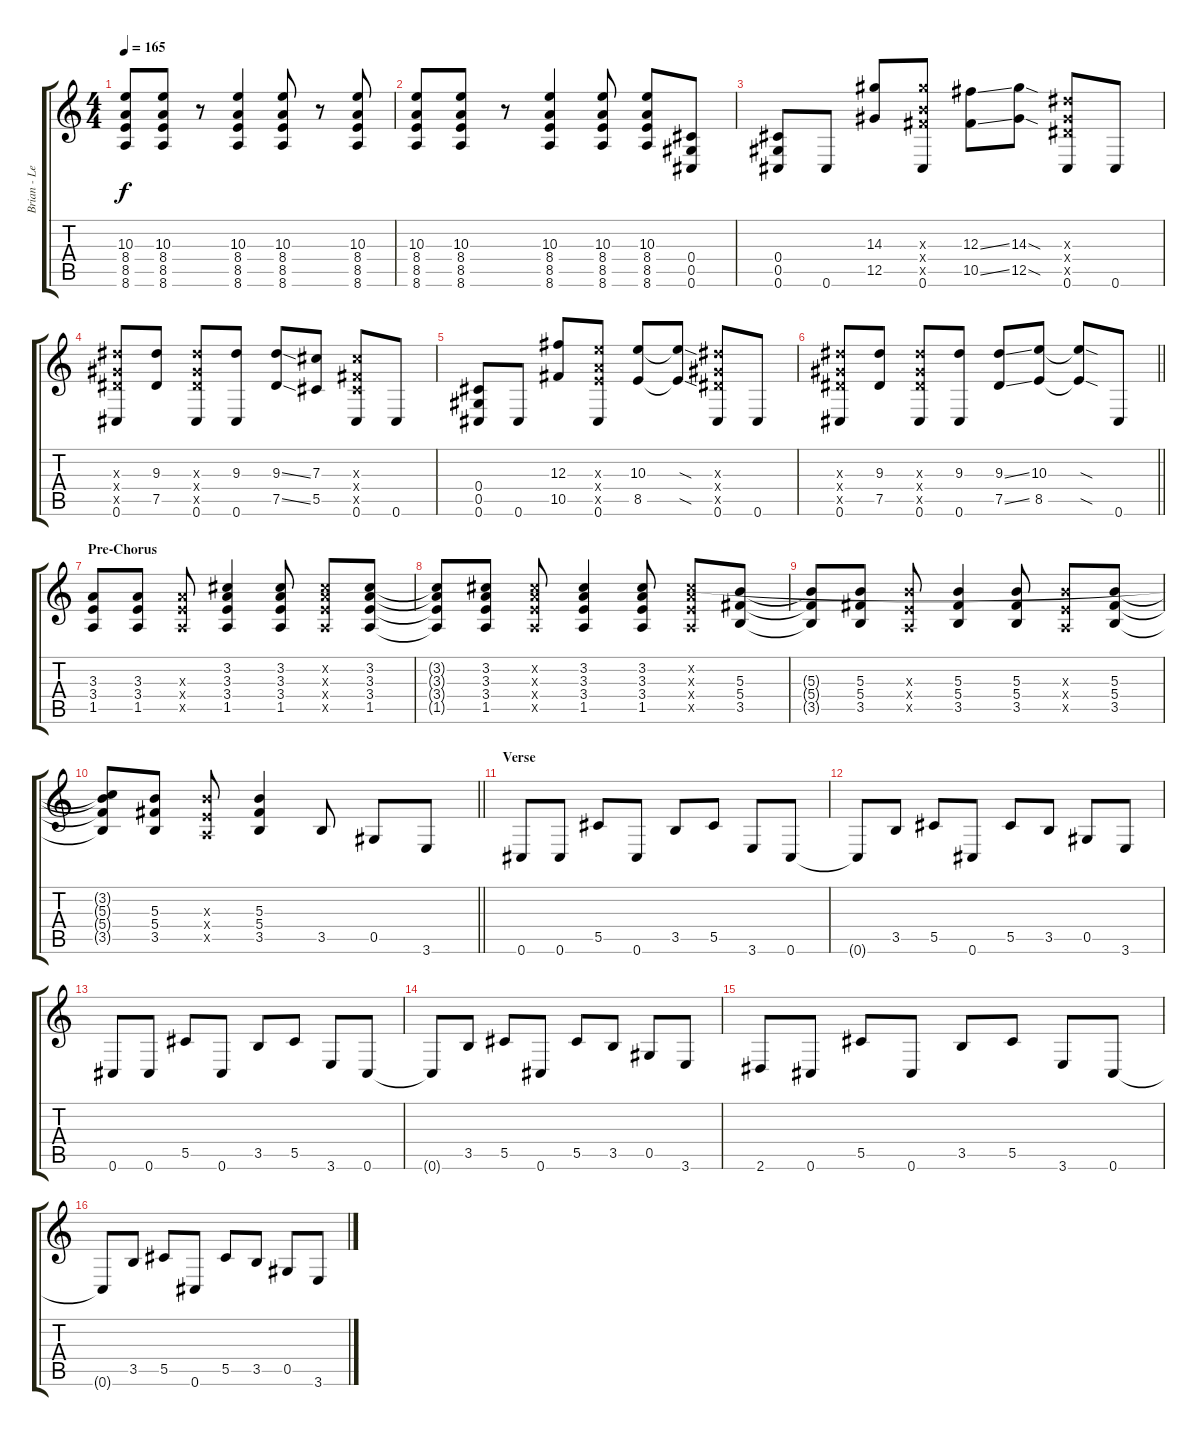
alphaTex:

\track ("Brian - Lead Gtr (1/2 Step Down Drop C#)" "Brian - Le") {instrument acousticguitarsteel}
\staff {score tabs}
\tuning (Eb4 Bb3 Gb3 Db3 Ab2 Db2) {hide}
\ts (4 4)
\tempo 165
\clef g2
\ks c
(10.3 8.4 8.5 8.6).8{dy f} (10.3 8.4 8.5 8.6).8 r.8 (10.3 8.4 8.5 8.6).4 (10.3 8.4 8.5 8.6).8 r.8 (10.3 8.4 8.5 8.6).8 |
(10.3 8.4 8.5 8.6).8 (10.3 8.4 8.5 8.6).8 r.8 (10.3 8.4 8.5 8.6).4 (10.3 8.4 8.5 8.6).8 (10.3 8.4 8.5 8.6).8 (0.4 0.5 0.6).8 |
(0.4 0.5 0.6).8 0.6.8 (14.3 12.5).8 (14.3{x} 10.4{x} 10.5{x} 0.6).8 (12.3{ss} 10.5{ss}).8 (14.3{sod} 12.5{sod}).8 (9.3{x} 7.4{x} 7.5{x} 0.6).8 0.6.8 |
(9.3{x} 7.4{x} 7.5{x} 0.6).8 (9.3 7.5).8 (9.3{x} 7.4{x} 7.5{x} 0.6).8 (9.3 0.6).8 (9.3{ss} 7.5{ss}).8 (7.3 5.5).8 (7.3{x} 5.4{x} 5.5{x} 0.6).8 0.6.8 |
(0.4 0.5 0.6).8 0.6.8 (12.3 10.5).8 (10.3{x} 8.4{x} 8.5{x} 0.6).8 (10.3 8.5).8 (10.3{sod t} 8.5{sod t}).8 (9.3{x} 7.4{x} 7.5{x} 0.6).8 0.6.8 |
\barLineRight lightlight
(9.3{x} 7.4{x} 7.5{x} 0.6).8 (9.3 7.5).8 (9.3{x} 7.4{x} 7.5{x} 0.6).8 (9.3 0.6).8 (9.3{ss} 7.5{ss}).8 (10.3 8.5).8 (10.3{sod t} 8.5{sod t}).8 0.6.8 |
\section ("" "Pre-Chorus")
(3.3 3.4 1.5).8 (3.3 3.4 1.5).8 (3.3{x} 3.4{x} 1.5{x}).8 (3.2 3.3 3.4 1.5).4 (3.2 3.3 3.4 1.5).8 (3.2{x} 3.3{x} 3.4{x} 1.5{x}).8 (3.2 3.3 3.4 1.5).8 |
(3.2{t} 3.3{t} 3.4{t} 1.5{t}).8 (3.2 3.3 3.4 1.5).8 (3.2{x} 3.3{x} 3.4{x} 1.5{x}).8 (3.2 3.3 3.4 1.5).4 (3.2 3.3 3.4 1.5).8 (3.2{x} 3.3{x} 3.4{x} 1.5{x}).8 (5.3 5.4 3.5).8 |
(5.3{t} 5.4{t} 3.5{t}).8 (5.3 5.4 3.5).8 (5.3{x} 3.4{x} 1.5{x}).8 (5.3 5.4 3.5).4 (5.3 5.4 3.5).8 (5.3{x} 3.4{x} 1.5{x}).8 (5.3 5.4 3.5).8 |
\barLineRight lightlight
(3.2{t} 5.3{t} 5.4{t} 3.5{t}).8 (5.3 5.4 3.5).8 (5.3{x} 3.4{x} 1.5{x}).8 (5.3 5.4 3.5).4 3.5.8 0.5.8 3.6.8 |
\section ("" "Verse")
0.6.8 0.6.8 5.5.8 0.6.8 3.5.8 5.5.8 3.6.8 0.6.8 |
0.6{t}.8 3.5.8 5.5.8 0.6.8 5.5.8 3.5.8 0.5.8 3.6.8 |
0.6.8 0.6.8 5.5.8 0.6.8 3.5.8 5.5.8 3.6.8 0.6.8 |
0.6{t}.8 3.5.8 5.5.8 0.6.8 5.5.8 3.5.8 0.5.8 3.6.8 |
2.6.8 0.6.8 5.5.8 0.6.8 3.5.8 5.5.8 3.6.8 0.6.8 |
0.6{t}.8 3.5.8 5.5.8 0.6.8 5.5.8 3.5.8 0.5.8 3.6.8
